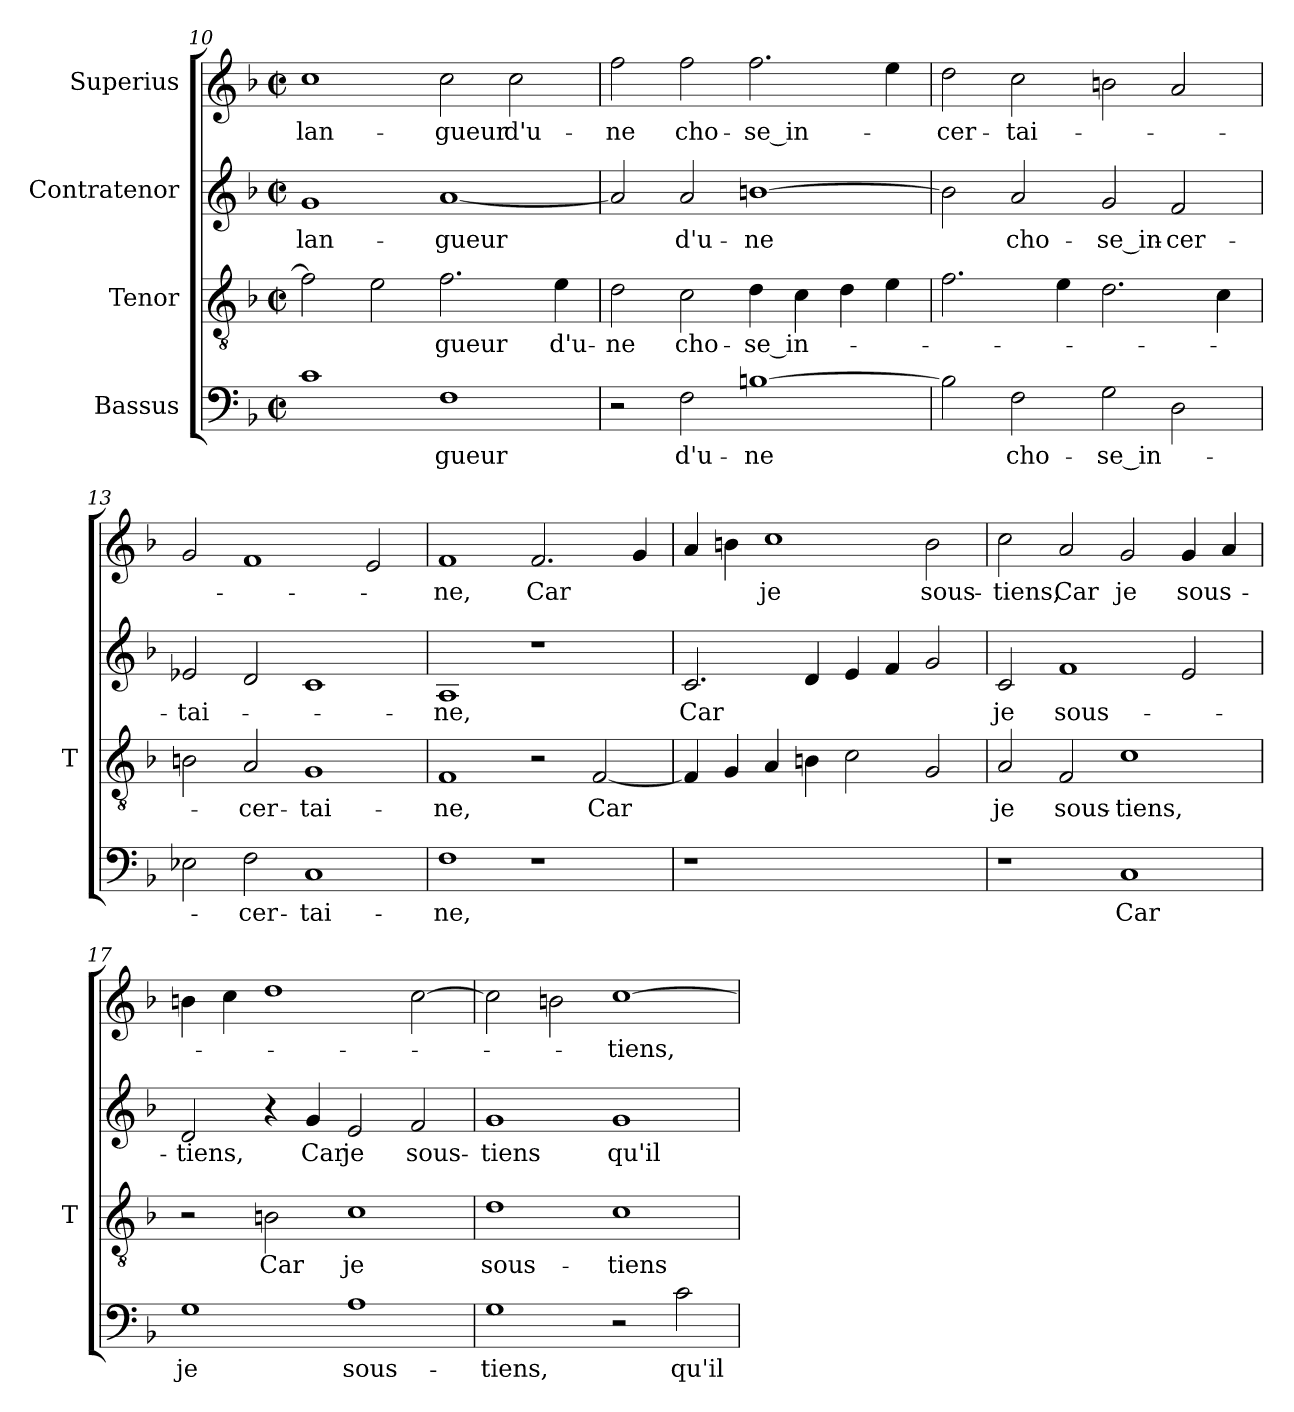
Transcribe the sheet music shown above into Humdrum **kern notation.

**kern	**text	**kern	**text	**kern	**text	**kern	**text
*part4	*part4	*part3	*part3	*part2	*part2	*part1	*part1
*staff4	*staff4	*staff3	*staff3	*staff2	*staff2	*staff1	*staff1
*I"Bassus	*	*I"Tenor	*	*I"Contratenor	*	*I"Superius	*
*	*	*I'T	*	*	*	*	*
*clefF4	*	*clefGv2	*	*clefG2	*	*clefG2	*
*k[b-]	*	*k[b-]	*	*k[b-]	*	*k[b-]	*
*F:	*	*F:	*	*F:	*	*F:	*
*M2/2	*	*M2/2	*	*M2/2	*	*M2/2	*
*met(c|)	*	*met(c|)	*	*met(c|)	*	*met(c|)	*
=10	=10	=10	=10	=10	=10	=10	=10
1c	.	2f]	.	1g	lan-	1cc	lan-
.	.	2e	.	.	.	.	.
1F	-gueur	2.f	-gueur	[1a	-gueur	2cc	-gueur
.	.	.	.	.	.	2cc	d'u-
.	.	4e	d'u-	.	.	.	.
=11	=11	=11	=11	=11	=11	=11	=11
2r	.	2d	-ne	2a]	.	2ff	-ne
2F	d'u-	2c	cho-	2a	d'u-	2ff	cho-
[1B	-ne	4d	se_in-	[1b	-ne	2.ff	se_in-
.	.	4c	.	.	.	.	.
.	.	4d	.	.	.	.	.
.	.	4e	.	.	.	4ee	.
=12	=12	=12	=12	=12	=12	=12	=12
2B]	.	2.f	.	2b]	.	2dd	cer-
2F	cho-	.	.	2a	cho-	2cc	tai-
.	.	4e	.	.	.	.	.
2G	se_in-	2.d	.	2g	se_in-	2b	.
2D	.	.	.	2f	cer-	2a	.
.	.	4c	.	.	.	.	.
=13	=13	=13	=13	=13	=13	=13	=13
2E-X	.	2B	.	2e-X	tai-	2g	.
2F	cer-	2A	cer-	2d	.	1f	.
1C	tai-	1G	tai-	1c	.	.	.
.	.	.	.	.	.	2e	.
=14	=14	=14	=14	=14	=14	=14	=14
1F	-ne,	1F	-ne,	1A	-ne,	1f	-ne,
1r	.	2r	.	1r	.	2.f	-Car
.	.	[2F	-Car	.	.	.	.
.	.	.	.	.	.	4g	.
=15	=15	=15	=15	=15	=15	=15	=15
1r	.	4F]	.	2.c	-Car	4a	.
.	.	4G	.	.	.	4b	.
.	.	4A	.	.	.	1cc	-je
.	.	4B	.	4d	.	.	.
1ryy	.	2c	.	4e	.	.	.
.	.	.	.	4f	.	.	.
.	.	2G	.	2g	.	2b	sous-
=16	=16	=16	=16	=16	=16	=16	=16
1r	.	2A	-je	2c	-je	2cc	-tiens,
.	.	2F	sous-	1f	sous-	2a	-Car
1C	-Car	1c	-tiens,	.	.	2g	-je
.	.	.	.	2e	.	4g	sous-
.	.	.	.	.	.	4a	.
=17	=17	=17	=17	=17	=17	=17	=17
1G	-je	2r	.	2d	-tiens,	4b	.
.	.	.	.	.	.	4cc	.
.	.	2B	-Car	4r	.	1dd	.
.	.	.	.	4g	-Car	.	.
1A	sous-	1c	-je	2e	-je	.	.
.	.	.	.	2f	sous-	[2cc	.
=18	=18	=18	=18	=18	=18	=18	=18
1G	-tiens,	1d	sous-	1g	-tiens	2cc]	.
.	.	.	.	.	.	2bn	.
2r	.	1c	-tiens	1g	-qu'il	[1cc	-tiens,
2c	-qu'il	.	.	.	.	.	.
=	=	=	=	=	=	=	=
*-	*-	*-	*-	*-	*-	*-	*-
